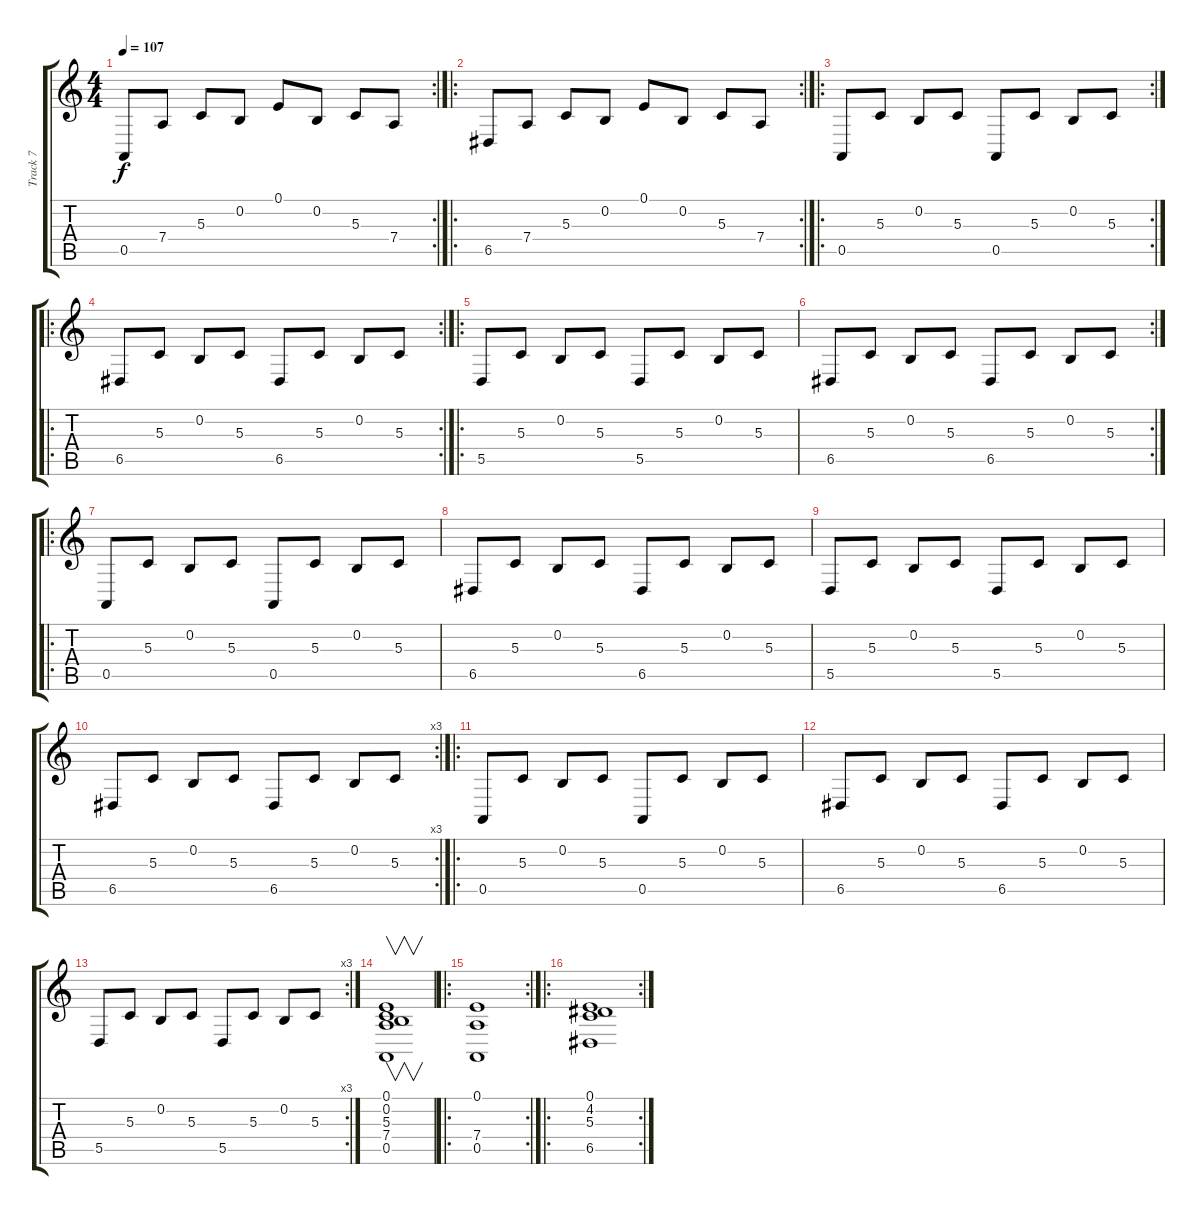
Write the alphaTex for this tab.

\track ("Track 7" "Track 7") {instrument fx7echoes}
\staff {score tabs}
\tuning (E4 B3 G3 D3 A2 E2) {hide}
\rc 2
\ts (4 4)
\tempo 107
\clef g2
\ks c
0.5.8{dy f instrument fx7echoes} 7.4.8 5.3.8 0.2.8 0.1.8 0.2.8 5.3.8 7.4.8 |
\ro
\rc 2
6.5.8 7.4.8 5.3.8 0.2.8 0.1.8 0.2.8 5.3.8 7.4.8 |
\ro
\rc 2
0.5.8 5.3.8 0.2.8 5.3.8 0.5.8 5.3.8 0.2.8 5.3.8 |
\ro
\rc 2
6.5.8 5.3.8 0.2.8 5.3.8 6.5.8 5.3.8 0.2.8 5.3.8 |
\ro
5.5.8 5.3.8 0.2.8 5.3.8 5.5.8 5.3.8 0.2.8 5.3.8 |
\rc 2
6.5.8 5.3.8 0.2.8 5.3.8 6.5.8 5.3.8 0.2.8 5.3.8 |
\ro
0.5.8 5.3.8 0.2.8 5.3.8 0.5.8 5.3.8 0.2.8 5.3.8 |
6.5.8 5.3.8 0.2.8 5.3.8 6.5.8 5.3.8 0.2.8 5.3.8 |
5.5.8 5.3.8 0.2.8 5.3.8 5.5.8 5.3.8 0.2.8 5.3.8 |
\rc 3
6.5.8 5.3.8 0.2.8 5.3.8 6.5.8 5.3.8 0.2.8 5.3.8 |
\ro
0.5.8 5.3.8 0.2.8 5.3.8 0.5.8 5.3.8 0.2.8 5.3.8 |
6.5.8 5.3.8 0.2.8 5.3.8 6.5.8 5.3.8 0.2.8 5.3.8 |
\rc 3
5.5.8 5.3.8 0.2.8 5.3.8 5.5.8 5.3.8 0.2.8 5.3.8 |
(0.1 0.2 5.3 7.4 0.5).1{v} |
\ro
\rc 2
(0.1 7.4 0.5).1 |
\ro
\rc 2
(0.1 4.2 5.3 6.5).1
